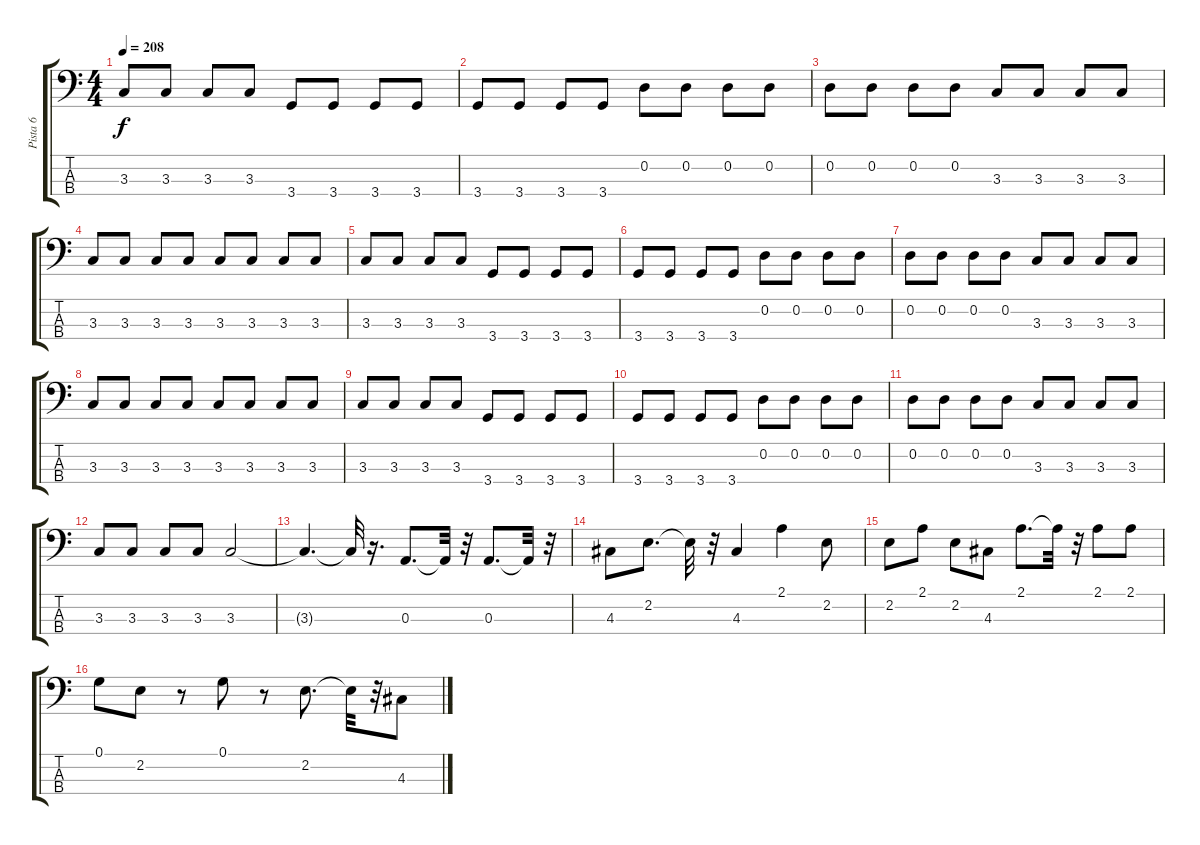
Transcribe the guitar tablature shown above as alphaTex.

\track ("Pista 6" "Pista 6") {instrument fretlessbass}
\staff {score tabs}
\tuning (G2 D2 A1 E1) {hide}
\ts (4 4)
\tempo 208
\clef f4
\ks c
3.3.8{dy f} 3.3.8 3.3.8 3.3.8 3.4.8 3.4.8 3.4.8 3.4.8 |
3.4.8 3.4.8 3.4.8 3.4.8 0.2.8 0.2.8 0.2.8 0.2.8 |
0.2.8 0.2.8 0.2.8 0.2.8 3.3.8 3.3.8 3.3.8 3.3.8 |
3.3.8 3.3.8 3.3.8 3.3.8 3.3.8 3.3.8 3.3.8 3.3.8 |
3.3.8 3.3.8 3.3.8 3.3.8 3.4.8 3.4.8 3.4.8 3.4.8 |
3.4.8 3.4.8 3.4.8 3.4.8 0.2.8 0.2.8 0.2.8 0.2.8 |
0.2.8 0.2.8 0.2.8 0.2.8 3.3.8 3.3.8 3.3.8 3.3.8 |
3.3.8 3.3.8 3.3.8 3.3.8 3.3.8 3.3.8 3.3.8 3.3.8 |
3.3.8 3.3.8 3.3.8 3.3.8 3.4.8 3.4.8 3.4.8 3.4.8 |
3.4.8 3.4.8 3.4.8 3.4.8 0.2.8 0.2.8 0.2.8 0.2.8 |
0.2.8 0.2.8 0.2.8 0.2.8 3.3.8 3.3.8 3.3.8 3.3.8 |
3.3.8 3.3.8 3.3.8 3.3.8 3.3.2 |
3.3{t}.4{d} 3.3{t}.32 r.16{d} 0.3.8{d} 0.3{t}.32 r.32 0.3.8{d} 0.3{t}.32 r.32 |
4.3.8 2.2.8{d} 2.2{t}.32 r.32 4.3.4 2.1.4 2.2.8 |
2.2.8 2.1.8 2.2.8 4.3.8 2.1.8{d} 2.1{t}.32 r.32 2.1.8 2.1.8 |
0.1.8 2.2.8 r.8 0.1.8 r.8 2.2.8{d} 2.2{t}.32 r.32 4.3.8
